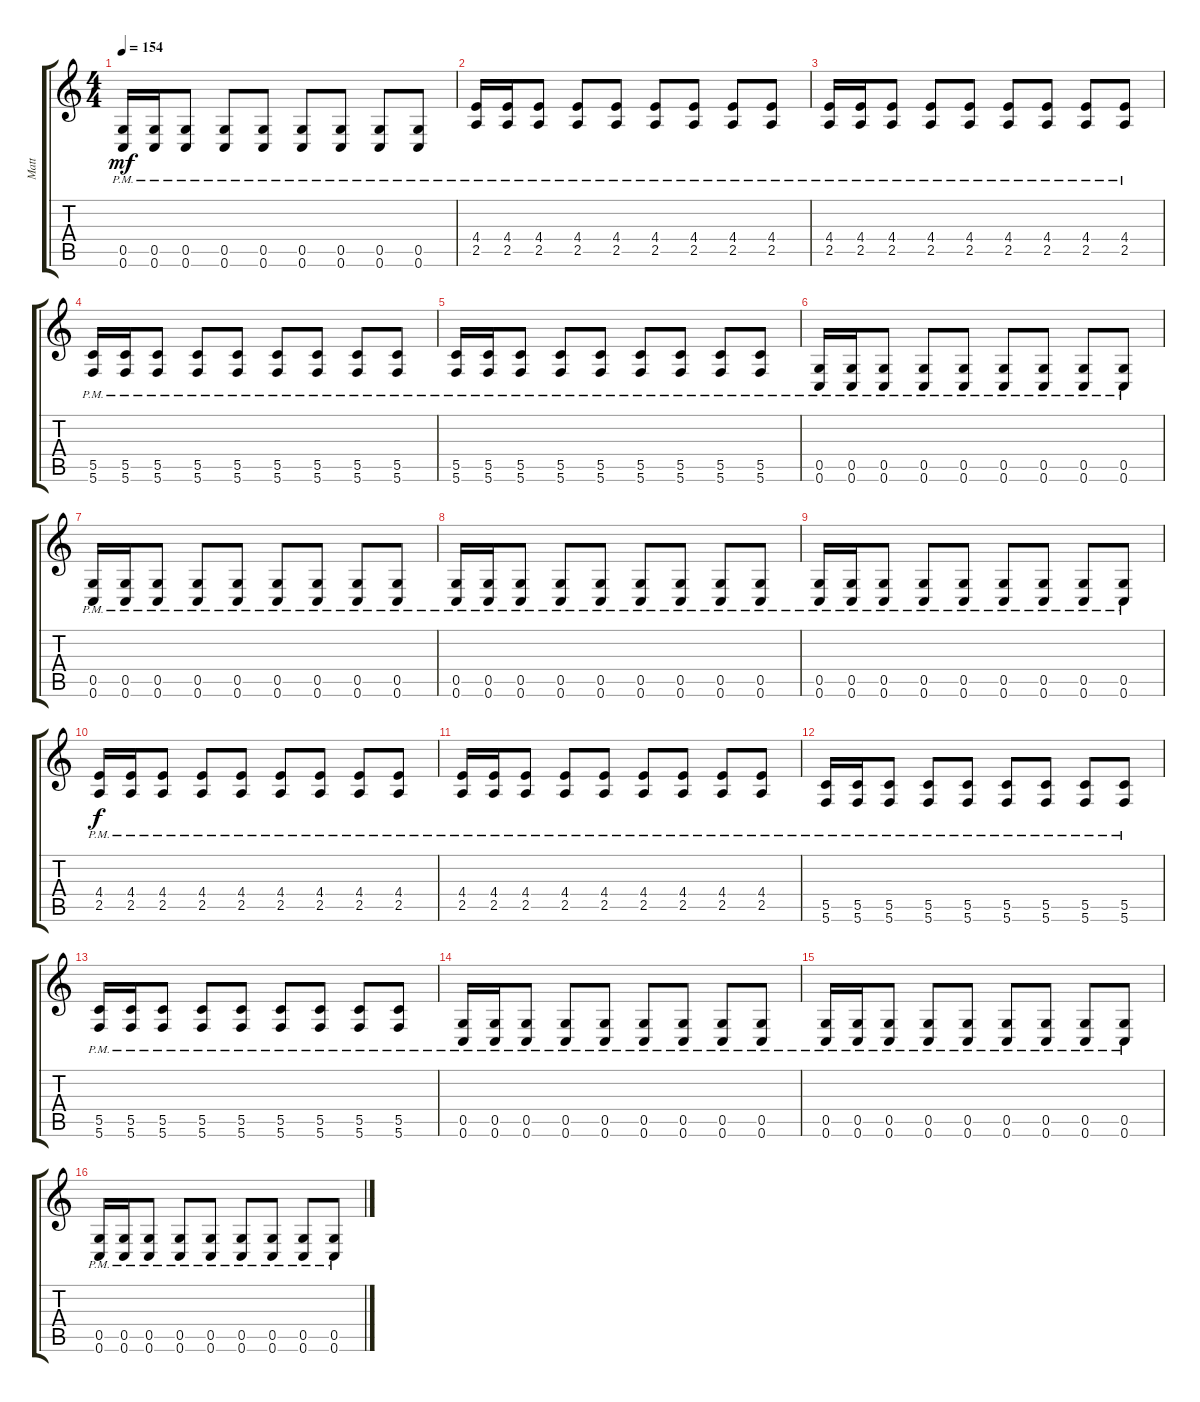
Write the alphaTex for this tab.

\track ("Matt" "Matt") {instrument overdrivenguitar}
\staff {score tabs}
\tuning (D4 A3 F3 C3 G2 C2) {hide}
\ts (4 4)
\tempo 154
\clef g2
\ks c
(0.5{pm} 0.6{pm}).16{dy mf} (0.5{pm} 0.6{pm}).16 (0.5{pm} 0.6{pm}).8 (0.5{pm} 0.6{pm}).8 (0.5{pm} 0.6{pm}).8 (0.5{pm} 0.6{pm}).8 (0.5{pm} 0.6{pm}).8 (0.5{pm} 0.6{pm}).8 (0.5{pm} 0.6{pm}).8 |
(4.4{pm} 2.5{pm}).16 (4.4{pm} 2.5{pm}).16 (4.4{pm} 2.5{pm}).8 (4.4{pm} 2.5{pm}).8 (4.4{pm} 2.5{pm}).8 (4.4{pm} 2.5{pm}).8 (4.4{pm} 2.5{pm}).8 (4.4{pm} 2.5{pm}).8 (4.4{pm} 2.5{pm}).8 |
(4.4{pm} 2.5{pm}).16 (4.4{pm} 2.5{pm}).16 (4.4{pm} 2.5{pm}).8 (4.4{pm} 2.5{pm}).8 (4.4{pm} 2.5{pm}).8 (4.4{pm} 2.5{pm}).8 (4.4{pm} 2.5{pm}).8 (4.4{pm} 2.5{pm}).8 (4.4{pm} 2.5{pm}).8 |
(5.5{pm} 5.6{pm}).16 (5.5{pm} 5.6{pm}).16 (5.5{pm} 5.6{pm}).8 (5.5{pm} 5.6{pm}).8 (5.5{pm} 5.6{pm}).8 (5.5{pm} 5.6{pm}).8 (5.5{pm} 5.6{pm}).8 (5.5{pm} 5.6{pm}).8 (5.5{pm} 5.6{pm}).8 |
(5.5{pm} 5.6{pm}).16 (5.5{pm} 5.6{pm}).16 (5.5{pm} 5.6{pm}).8 (5.5{pm} 5.6{pm}).8 (5.5{pm} 5.6{pm}).8 (5.5{pm} 5.6{pm}).8 (5.5{pm} 5.6{pm}).8 (5.5{pm} 5.6{pm}).8 (5.5{pm} 5.6{pm}).8 |
(0.5{pm} 0.6{pm}).16 (0.5{pm} 0.6{pm}).16 (0.5{pm} 0.6{pm}).8 (0.5{pm} 0.6{pm}).8 (0.5{pm} 0.6{pm}).8 (0.5{pm} 0.6{pm}).8 (0.5{pm} 0.6{pm}).8 (0.5{pm} 0.6{pm}).8 (0.5{pm} 0.6{pm}).8 |
(0.5{pm} 0.6{pm}).16 (0.5{pm} 0.6{pm}).16 (0.5{pm} 0.6{pm}).8 (0.5{pm} 0.6{pm}).8 (0.5{pm} 0.6{pm}).8 (0.5{pm} 0.6{pm}).8 (0.5{pm} 0.6{pm}).8 (0.5{pm} 0.6{pm}).8 (0.5{pm} 0.6{pm}).8 |
(0.5{pm} 0.6{pm}).16 (0.5{pm} 0.6{pm}).16 (0.5{pm} 0.6{pm}).8 (0.5{pm} 0.6{pm}).8 (0.5{pm} 0.6{pm}).8 (0.5{pm} 0.6{pm}).8 (0.5{pm} 0.6{pm}).8 (0.5{pm} 0.6{pm}).8 (0.5{pm} 0.6{pm}).8 |
(0.5{pm} 0.6{pm}).16 (0.5{pm} 0.6{pm}).16 (0.5{pm} 0.6{pm}).8 (0.5{pm} 0.6{pm}).8 (0.5{pm} 0.6{pm}).8 (0.5{pm} 0.6{pm}).8 (0.5{pm} 0.6{pm}).8 (0.5{pm} 0.6{pm}).8 (0.5{pm} 0.6{pm}).8 |
(4.4{pm} 2.5{pm}).16{dy f} (4.4{pm} 2.5{pm}).16 (4.4{pm} 2.5{pm}).8 (4.4{pm} 2.5{pm}).8 (4.4{pm} 2.5{pm}).8 (4.4{pm} 2.5{pm}).8 (4.4{pm} 2.5{pm}).8 (4.4{pm} 2.5{pm}).8 (4.4{pm} 2.5{pm}).8 |
(4.4{pm} 2.5{pm}).16 (4.4{pm} 2.5{pm}).16 (4.4{pm} 2.5{pm}).8 (4.4{pm} 2.5{pm}).8 (4.4{pm} 2.5{pm}).8 (4.4{pm} 2.5{pm}).8 (4.4{pm} 2.5{pm}).8 (4.4{pm} 2.5{pm}).8 (4.4{pm} 2.5{pm}).8 |
(5.5{pm} 5.6{pm}).16 (5.5{pm} 5.6{pm}).16 (5.5{pm} 5.6{pm}).8 (5.5{pm} 5.6{pm}).8 (5.5{pm} 5.6{pm}).8 (5.5{pm} 5.6{pm}).8 (5.5{pm} 5.6{pm}).8 (5.5{pm} 5.6{pm}).8 (5.5{pm} 5.6{pm}).8 |
(5.5{pm} 5.6{pm}).16 (5.5{pm} 5.6{pm}).16 (5.5{pm} 5.6{pm}).8 (5.5{pm} 5.6{pm}).8 (5.5{pm} 5.6{pm}).8 (5.5{pm} 5.6{pm}).8 (5.5{pm} 5.6{pm}).8 (5.5{pm} 5.6{pm}).8 (5.5{pm} 5.6{pm}).8 |
(0.5{pm} 0.6{pm}).16 (0.5{pm} 0.6{pm}).16 (0.5{pm} 0.6{pm}).8 (0.5{pm} 0.6{pm}).8 (0.5{pm} 0.6{pm}).8 (0.5{pm} 0.6{pm}).8 (0.5{pm} 0.6{pm}).8 (0.5{pm} 0.6{pm}).8 (0.5{pm} 0.6{pm}).8 |
(0.5{pm} 0.6{pm}).16 (0.5{pm} 0.6{pm}).16 (0.5{pm} 0.6{pm}).8 (0.5{pm} 0.6{pm}).8 (0.5{pm} 0.6{pm}).8 (0.5{pm} 0.6{pm}).8 (0.5{pm} 0.6{pm}).8 (0.5{pm} 0.6{pm}).8 (0.5{pm} 0.6{pm}).8 |
(0.5{pm} 0.6{pm}).16 (0.5{pm} 0.6{pm}).16 (0.5{pm} 0.6{pm}).8 (0.5{pm} 0.6{pm}).8 (0.5{pm} 0.6{pm}).8 (0.5{pm} 0.6{pm}).8 (0.5{pm} 0.6{pm}).8 (0.5{pm} 0.6{pm}).8 (0.5{pm} 0.6{pm}).8
